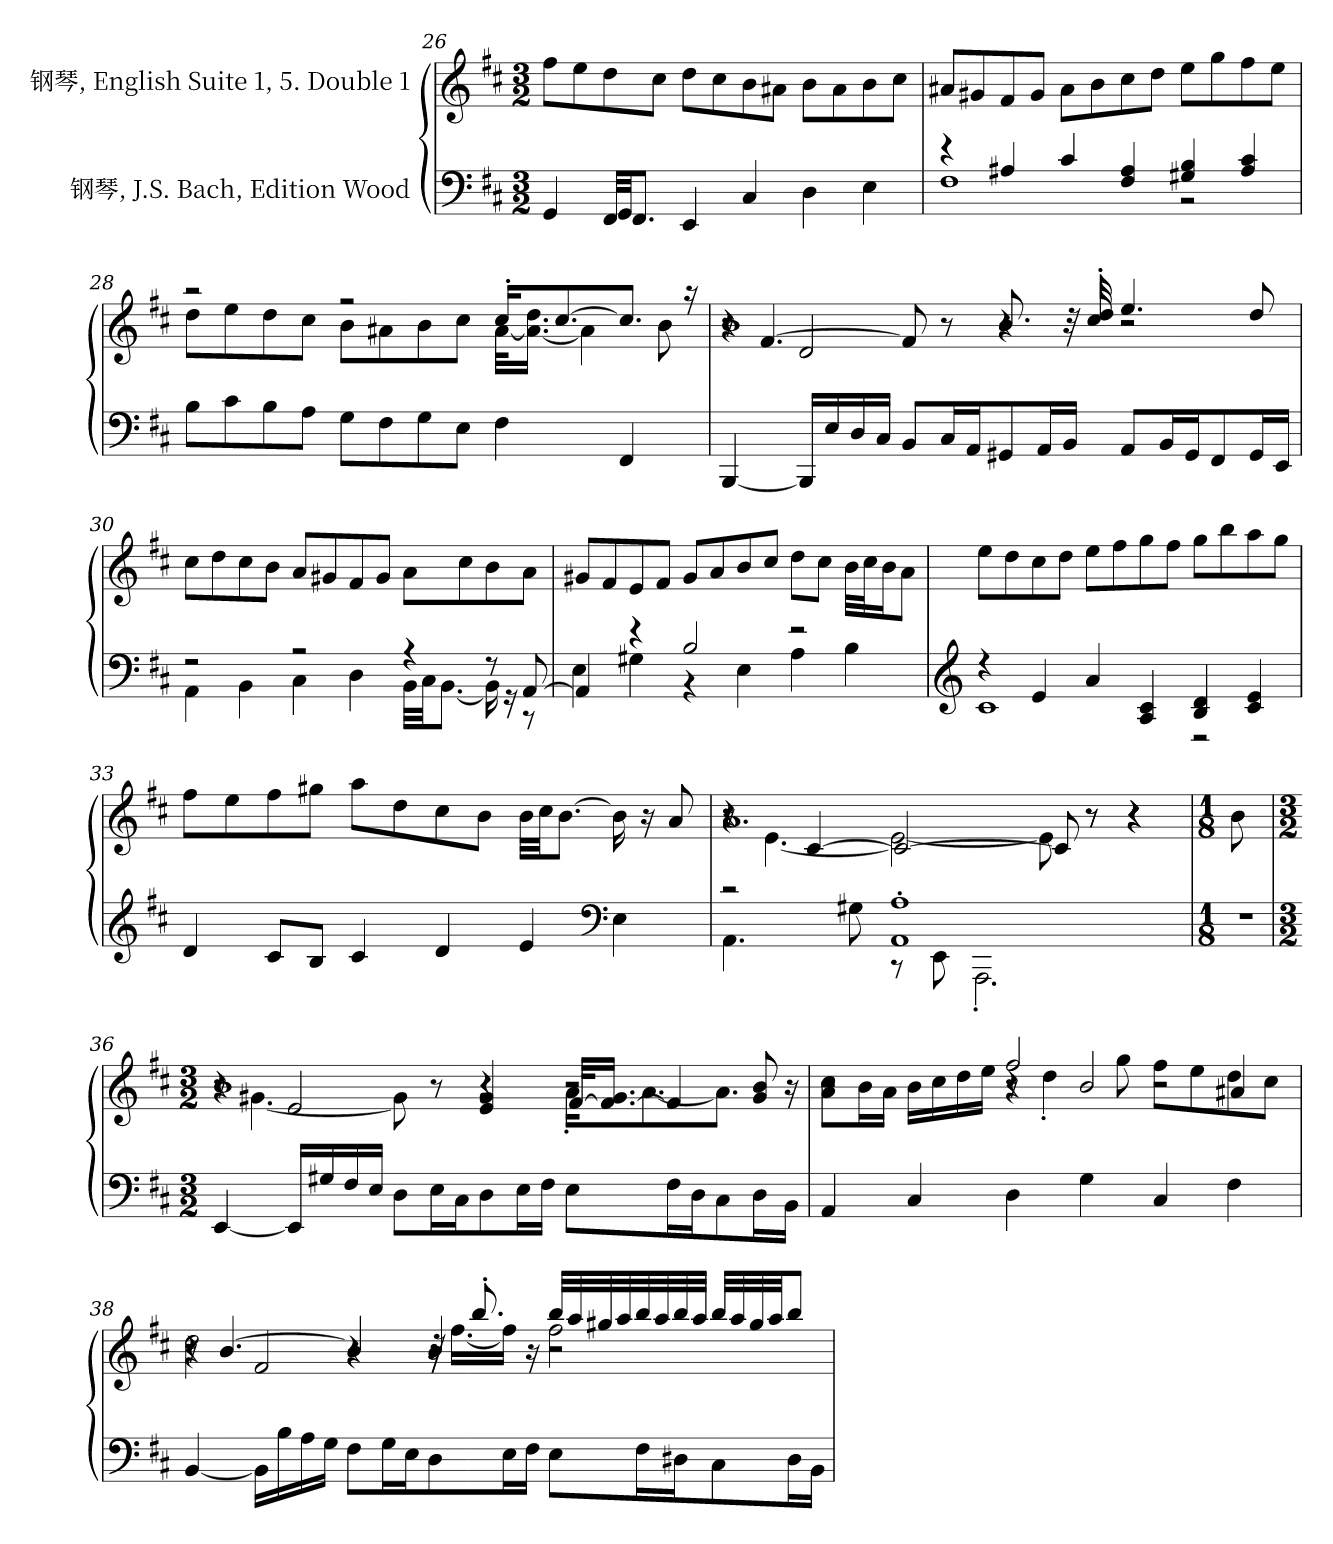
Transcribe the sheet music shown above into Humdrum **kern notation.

**kern	**kern
*part2	*part1
*staff2	*staff1
*I"钢琴, J.S. Bach, Edition Wood	*I"钢琴, English Suite 1, 5. Double 1
*clefF4	*clefG2
*k[f#c#]	*k[f#c#]
*M3/2	*M3/2
=26	=26
4GG/	8ff#\L
.	8ee\
32FF#/LLL	8dd\
32GG/JJ	.
8.FF#/J	.
.	8cc#\J
4EE/	8dd\L
.	8cc#\
4C#/	8b\
.	8a#X\J
4D\	8b\L
.	8a#\
4E\	8b\
.	8cc#\J
!!LO:LB:g=z
=27	=27
*^	*
4r	1F#	8a#X/L
.	.	8g#X/
4A#X/	.	8f#/
.	.	8g#/J
4c#/	.	8a#\L
.	.	8b\
4F#/ 4A#/	.	8cc#\
.	.	8dd\J
4G#X/ 4B/	2r	8ee\L
.	.	8gg\
4A#/ 4c#/	.	8ff#\
.	.	8ee\J
*v	*v	*
=28	=28
*	*^
8B\L	2r	8dd\L
8c#\	.	8ee\
8B\	.	8dd\
8A\J	.	8cc#\J
8G\L	2r	8b\L
8F#\	.	8a#X\
8G\	.	8b\
8E\J	.	8cc#\J
4F#\	16cc#'/KL	[32a#\KLL
.	.	16.a#\_ 16.dd\JJ
.	[8.cc#/	.
.	.	4a#\]
4FF#/	8.cc#/J]	.
.	.	8b\
.	16r	.
!!LO:LB:g=z
=29	=29	=29
*	*	*^
[4BBB/	4r	1b	8r
.	.	.	[4.f#/
16BBB/LL]	2d/	.	.
16E/	.	.	.
16D/	.	.	.
16C#/JJ	.	.	.
8BB/L	.	.	8f#/]
16C#/L	.	.	8r
16AA/J	.	.	.
8GG#X/	8.b/	.	4r
16AA/L	.	.	.
16BB/JJ	32r	.	.
.	32cc#/' 32dd/'	.	.
8AA/L	4.ee/	2r	2r
16BB/L	.	.	.
16GG#/J	.	.	.
8FF#/	.	.	.
16GG#/L	8dd/	.	.
16EE/JJ	.	.	.
*	*v	*v	*v
=30	=30
*^	*
2r	4AA\	8cc#\L
.	.	8dd\
.	4BB\	8cc#\
.	.	8b\J
2r	4C#\	8a/L
.	.	8g#X/
.	4D\	8f#/
.	.	8g#/J
4r	32BB\LLL	8a\L
.	32C#\JJ	.
.	[8.BB\J	.
.	.	8cc#\
8r	16BB\]	8b\
.	16r	.
[8AA/	8r	8a\J
!!LO:LB:g=z
=31	=31	=31
4AA/]	4E\	8g#X/L
.	.	8f#/
4r	4G#X\	8e/
.	.	8f#/J
2B/	4r	8g#/L
.	.	8a/
.	4E\	8b/
.	.	8cc#/J
2r	4A\	8dd\L
.	.	8cc#\J
.	4B\	32b\LLL
.	.	32cc#\J
.	.	16b\J
.	.	8a\J
=32	=32	=32
*clefG2	*	*
4r	1c#	8ee\L
.	.	8dd\
4e/	.	8cc#\
.	.	8dd\J
4a/	.	8ee\L
.	.	8ff#\
4A/ 4c#/	.	8gg\
.	.	8ff#\J
4B/ 4d/	2r	8gg\L
.	.	8bb\
4c#/ 4e/	.	8aa\
.	.	8gg\J
*v	*v	*
!!LO:PB:g=z
=33	=33
4d/	8ff#\L
.	8ee\
8c#/L	8ff#\
8B/J	8gg#X\J
4c#/	8aa\L
.	8dd\
4d/	8cc#\
.	8b\J
4e/	32b\LLL
.	32cc#\JJ
.	[8.b\J
*clefF4	*
4E\	16b\]
.	16r
.	8a/
=34	=34
*^	*^
*	*	*	*^
2r	4.AA\	1.a	8r	4r
.	.	.	[4.e\	.
.	.	.	.	[4c#/
.	8G#X\	.	.	.
1AA' 1A'	8r	.	2e\_	2c#/_
.	8EE\	.	.	.
.	2.AAA'\	.	.	.
.	.	.	8e\]	8c#/]
.	.	.	8r	8r
.	.	.	4r	4r
*v	*v	*	*	*
*	*v	*v	*v
=35	=35
*M1/8	*M1/8
8r	8b\
!!LO:LB:g=z
=36	=36
*M3/2	*M3/2
*	*^
*	*	*^
[4EE/	1b	8r	4r
.	.	[4.g#X\	.
16EE/LL]	.	.	2e/
16G#X/	.	.	.
16F#/	.	.	.
16E/JJ	.	.	.
8D\L	.	8g#\]	.
16E\L	.	8r	.
16C#\J	.	.	.
8D\	.	4r	4e/ 4g#/
16E\L	.	.	.
16F#\JJ	.	.	.
8E\L	2r	16a'\KL	[32f#/KLL
.	.	.	16.f#/_ 16.g#/JJ
.	.	[8.a\	.
16F#\L	.	.	4f#/]
16D\J	.	.	.
8C#\	.	8.a\J]	.
16D\L	.	.	8g#/ 8b/
16BB\JJ	.	16r	.
=37	=37	=37	=37
4AA/	2r	8a\ 8cc#\L	2r
.	.	16b\L	.
.	.	16a\JJ	.
4C#/	.	16b\LL	.
.	.	16cc#\	.
.	.	16dd\	.
.	.	16ee\JJ	.
4D\	2ff#/	8r	4r
.	.	4dd'\	.
4G\	.	.	2b/
.	.	8gg\	.
4C#/	2r	8ff#\L	.
.	.	8ee\	.
4F#\	.	8dd\	4a#X/
.	.	8cc#\J	.
!!LO:LB:g=z	!!	!!
=38	=38	=38	=38
[4BB/	4r	2dd\	8r
.	.	.	[4.b/
16BB\LL]	2f#/	.	.
16B\	.	.	.
16A\	.	.	.
16G\JJ	.	.	.
8F#\L	.	4r	4b/]
16G\L	.	.	.
16E\J	.	.	.
8D\	16r	32r	4b/
.	.	[16.ff#\LL	.
.	8.bb'/	.	.
16E\L	.	16ff#\JJ]	.
16F#\JJ	.	16r	.
8E\L	32bb/LLL	2ff#\	2r
.	32aa/	.	.
.	32gg#X/	.	.
.	32aa/	.	.
16F#\L	32bb/	.	.
.	32aa/	.	.
16D#X\J	32bb/	.	.
.	32aa/JJJ	.	.
8C#\	32bb/LLL	.	.
.	32aa/	.	.
.	32gg#/	.	.
.	32aa/JJ	.	.
16D#\L	8bb/J	.	.
16BB\JJ	.	.	.
*	*v	*v	*v
=	=
*-	*-
